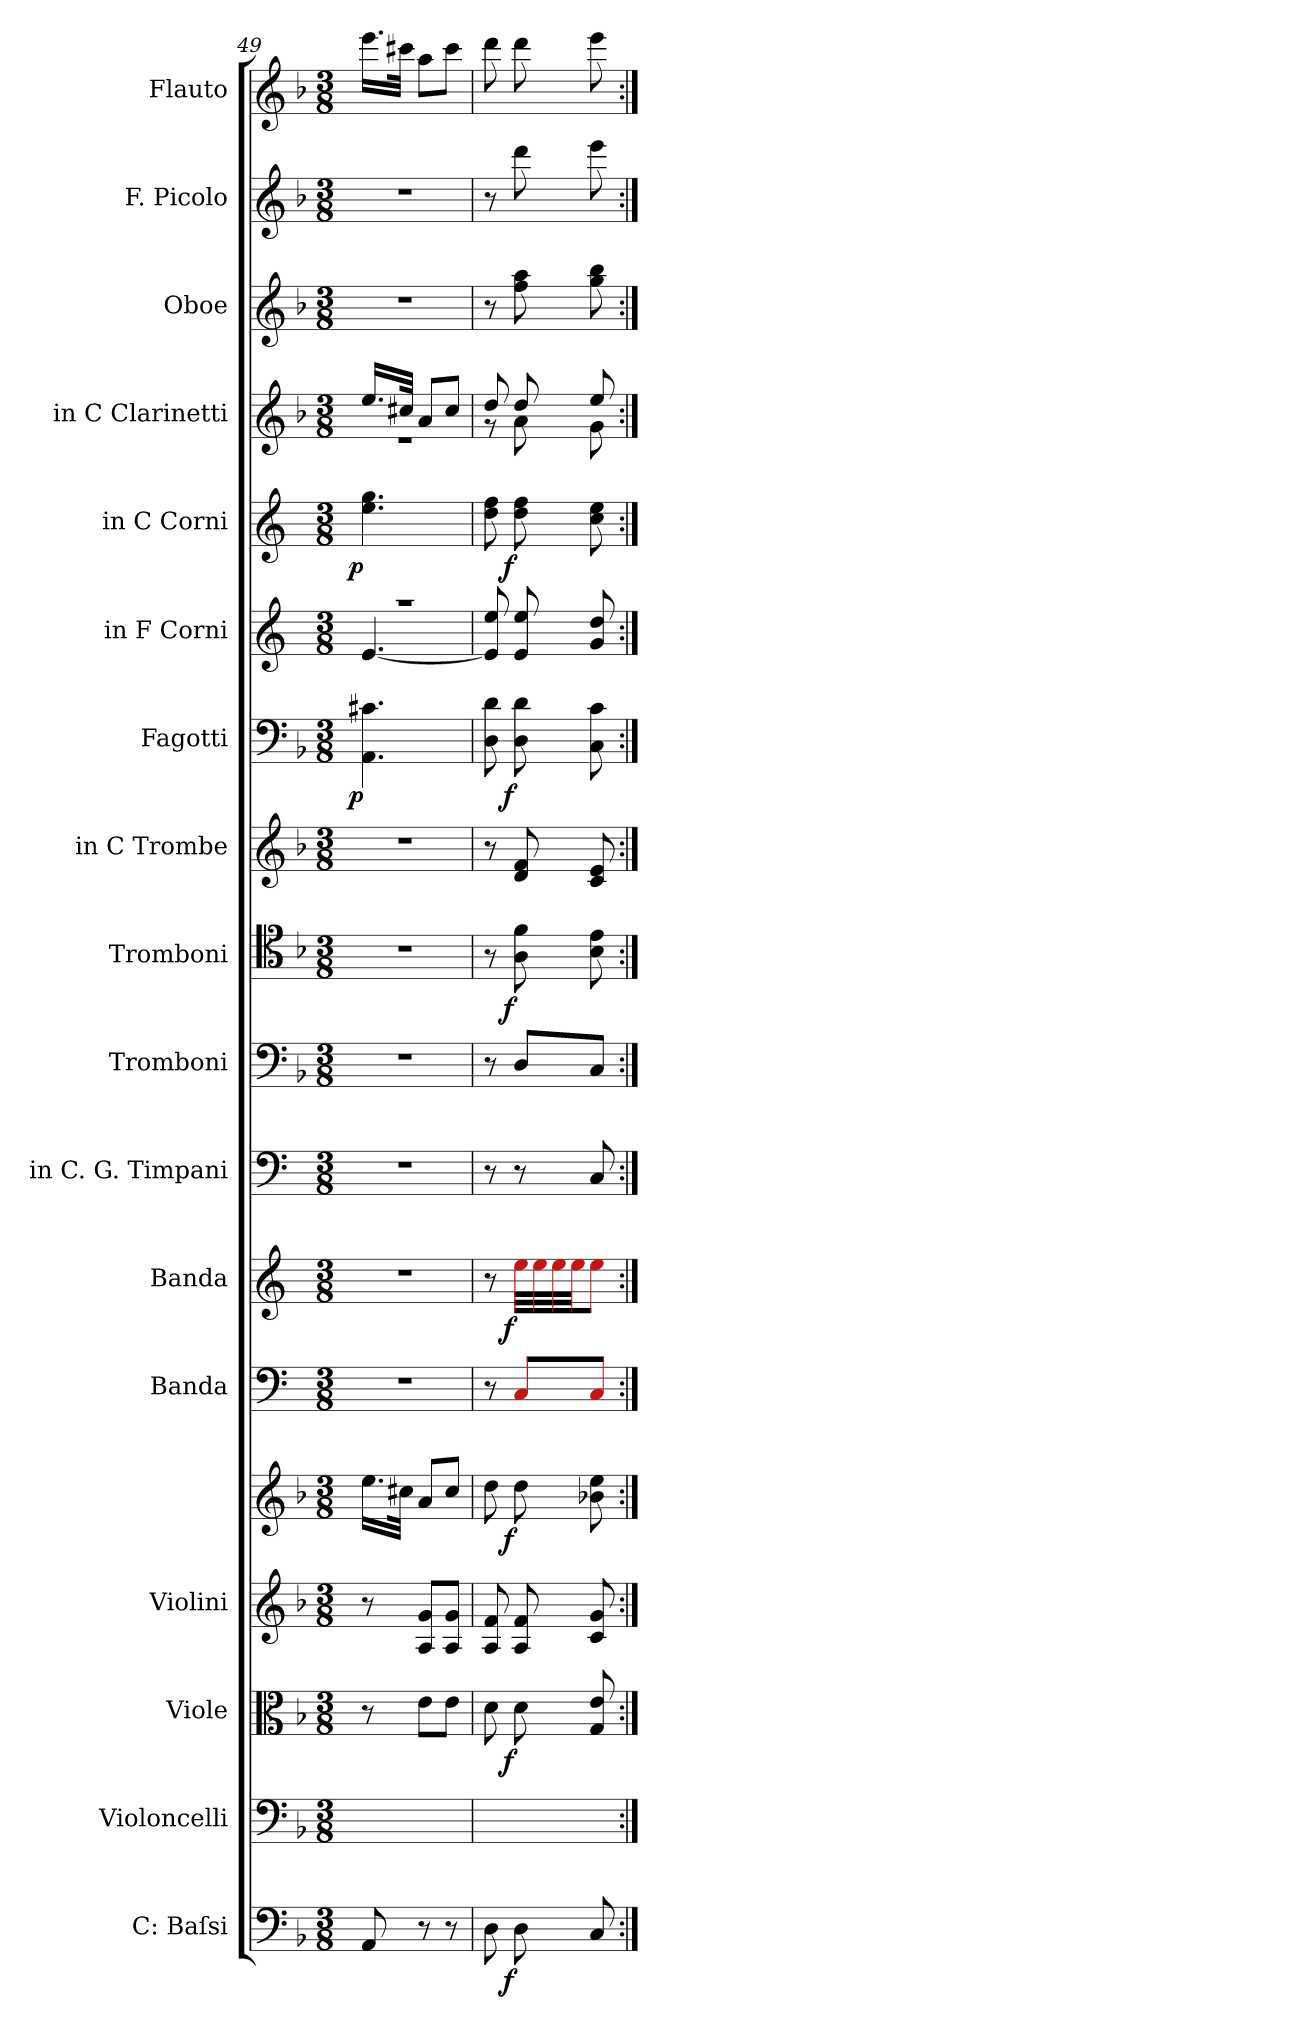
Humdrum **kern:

**kern	**dynam	**kern	**kern	**dynam	**kern	**kern	**dynam	**kern	**kern	**dynam	**kern	**kern	**kern	**dynam	**kern	**kern	**dynam	**kern	**kern	**dynam	**kern	**kern	**kern	**kern
*part18	*part18	*part17	*part16	*part16	*part15	*part14	*part14	*part13	*part12	*part12	*part11	*part10	*part9	*part9	*part8	*part7	*part7	*part6	*part5	*part5	*part4	*part3	*part2	*part1
*staff18	*staff18	*staff17	*staff16	*staff16	*staff15	*staff14	*staff14	*staff13	*staff12	*staff12	*staff11	*staff10	*staff9	*staff9	*staff8	*staff7	*staff7	*staff6	*staff5	*staff5	*staff4	*staff3	*staff2	*staff1
*I"C: Baſsi	*	*I"Violoncelli	*I"Viole	*	*I"Violini	*	*	*I"Banda	*I"Banda	*	*I"in C. G. Timpani	*I"Tromboni	*I"Tromboni	*	*I"in C Trombe	*I"Fagotti	*	*I"in F Corni	*I"in C Corni	*	*I"in C Clarinetti	*I"Oboe	*I"F. Picolo	*I"Flauto
*	*	*I'Vc	*	*	*I'Vln	*	*	*	*	*	*I'Timp	*I'Trb	*I'Trb	*	*	*	*	*	*	*	*I'Cl	*I'Ob	*	*I'Fl
*clefF4	*	*clefF4	*clefC3	*	*clefG2	*clefG2	*	*clefF4	*clefG2	*	*clefF4	*clefF4	*clefC4	*	*clefG2	*clefF4	*	*clefG2	*clefG2	*	*clefG2	*clefG2	*clefG2	*clefG2
*	*	*	*	*	*	*	*	*	*	*	*	*	*	*	*	*	*	*ITrd4c7	*	*	*	*	*	*
*k[b-]	*	*k[b-]	*k[b-]	*	*k[b-]	*k[b-]	*	*k[]	*k[]	*	*k[]	*k[b-]	*k[b-]	*	*k[b-]	*k[b-]	*	*k[b-]	*k[]	*	*k[b-]	*k[b-]	*k[b-]	*k[b-]
*M3/8	*	*M3/8	*M3/8	*	*M3/8	*M3/8	*	*M3/8	*M3/8	*	*M3/8	*M3/8	*M3/8	*	*M3/8	*M3/8	*	*M3/8	*M3/8	*	*M3/8	*M3/8	*M3/8	*M3/8
=49	=49	=49	=49	=49	=49	=49	=49	=49	=49	=49	=49	=49	=49	=49	=49	=49	=49	=49	=49	=49	=49	=49	=49	=49
*	*	*	*	*	*	*	*	*	*	*	*	*	*	*	*	*	*	*^	*	*	*^	*	*	*
!	!	!	!	!	!	!	!	!	!	!	!	!	!	!	!	!	!LO:DY:rj	!	!	!	!LO:DY:rj	!	!	!	!	!
8AA/	.	8AA/yy	8r	.	8r	16.ee\LL	.	4.r	4.r	.	4.r	4.r	4.r	.	4.r	4.AA\ 4.c#X\	p	4.raa	[4.A/	4.ee\ 4.gg\	p	16.ee/LL	4.re	4.r	4.r	16.eee\LL
.	.	.	.	.	.	32cc#X\JJk	.	.	.	.	.	.	.	.	.	.	.	.	.	.	.	32cc#X/JJk	.	.	.	32ccc#X\JJk
8r	.	8ryy	8e\L	.	8A/ 8g/L	8a/L	.	.	.	.	.	.	.	.	.	.	.	.	.	.	.	8a/L	.	.	.	8aa\L
8r	.	8ryy	8e\J	.	8A/ 8g/J	8cc#/J	.	.	.	.	.	.	.	.	.	.	.	.	.	.	.	8cc#/J	.	.	.	8ccc#\J
*	*	*	*	*	*	*	*	*	*	*	*	*	*	*	*	*	*	*v	*v	*	*	*	*	*	*	*
=50	=50	=50	=50	=50	=50	=50	=50	=50	=50	=50	=50	=50	=50	=50	=50	=50	=50	=50	=50	=50	=50	=50	=50	=50	=50
8D\	.	8D\yy	8d\	.	8A/ 8f/	8dd\	.	8r	8r	.	8r	8r	8r	.	8r	8D\ 8d\	.	8A]/ 8a/	8dd\ 8ff\	.	8dd/	8r	8r	8r	8ddd\
!	!LO:DY:rj	!	!	!LO:DY:rj	!	!	!LO:DY:rj	!	!	!LO:DY:rj	!	!	!	!LO:DY:rj	!	!	!LO:DY:rj	!	!	!LO:DY:rj	!	!	!	!	!
8D\	f	8D\yy	8d\	f	8A/ 8f/	8dd\	f	8Ra/L	32Ree\LLL	f	8r	8D/L	8A\ 8f\	f	8d/ 8f/	8D\ 8d\	f	8A/ 8a/	8dd\ 8ff\	f	8dd/	8a\	8ff\ 8aa\	8ddd\	8ddd\
.	.	.	.	.	.	.	.	.	32Ree\	.	.	.	.	.	.	.	.	.	.	.	.	.	.	.	.
.	.	.	.	.	.	.	.	.	32Ree\	.	.	.	.	.	.	.	.	.	.	.	.	.	.	.	.
.	.	.	.	.	.	.	.	.	32Ree\JJ	.	.	.	.	.	.	.	.	.	.	.	.	.	.	.	.
8C/	.	8C/yy	8G/ 8e/	.	8c/ 8g/	8b-X\ 8ee\	.	8Ra/J	8Ree\J	.	8C/	8C/J	8B-\ 8e\	.	8c/ 8e/	8C\ 8c\	.	8c/ 8g/	8cc\ 8ee\	.	8ee/	8g\	8gg\ 8bb-\	8eee\	8eee\
*	*	*	*	*	*	*	*	*	*	*	*	*	*	*	*	*	*	*	*	*	*v	*v	*	*	*
=:|!	=:|!	=:|!	=:|!	=:|!	=:|!	=:|!	=:|!	=:|!	=:|!	=:|!	=:|!	=:|!	=:|!	=:|!	=:|!	=:|!	=:|!	=:|!	=:|!	=:|!	=:|!	=:|!	=:|!	=:|!
*-	*-	*-	*-	*-	*-	*-	*-	*-	*-	*-	*-	*-	*-	*-	*-	*-	*-	*-	*-	*-	*-	*-	*-	*-
